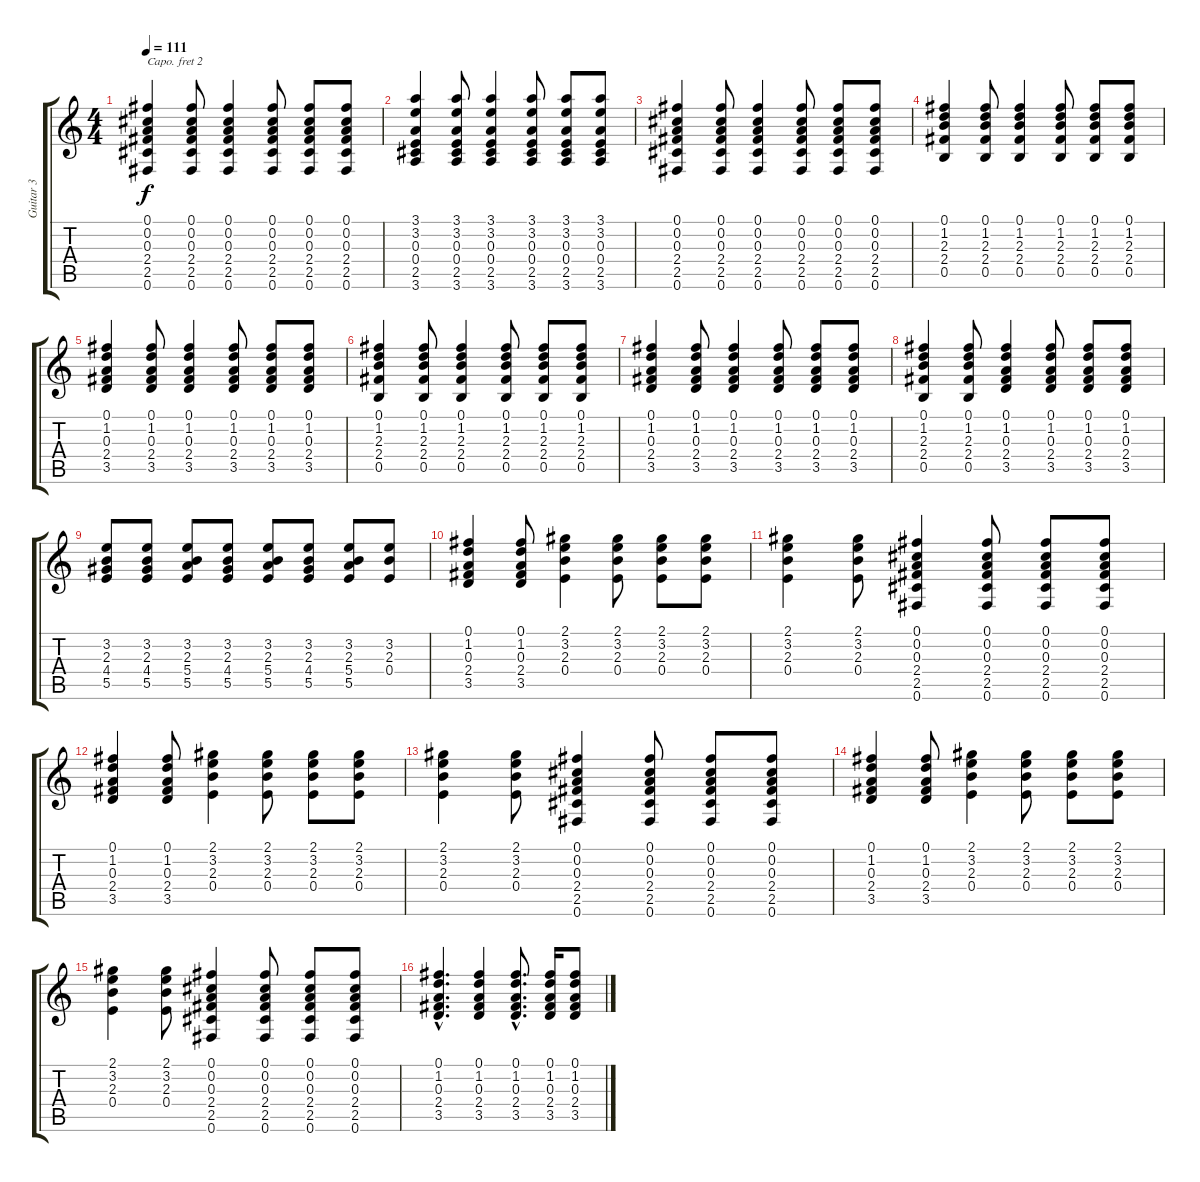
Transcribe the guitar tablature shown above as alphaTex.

\track ("Guitar 3" "Guitar 3") {instrument acousticguitarsteel}
\staff {score tabs}
\capo 2
\tuning (E4 B3 G3 D3 A2 E2) {hide}
\ts (4 4)
\tempo 111
\clef g2
\ks c
(0.1 0.2 0.3 2.4 2.5 0.6).4{dy f} (0.1 0.2 0.3 2.4 2.5 0.6).8 (0.1 0.2 0.3 2.4 2.5 0.6).4 (0.1 0.2 0.3 2.4 2.5 0.6).8 (0.1 0.2 0.3 2.4 2.5 0.6).8 (0.1 0.2 0.3 2.4 2.5 0.6).8 |
(3.1 3.2 0.3 0.4 2.5 3.6).4 (3.1 3.2 0.3 0.4 2.5 3.6).8 (3.1 3.2 0.3 0.4 2.5 3.6).4 (3.1 3.2 0.3 0.4 2.5 3.6).8 (3.1 3.2 0.3 0.4 2.5 3.6).8 (3.1 3.2 0.3 0.4 2.5 3.6).8 |
(0.1 0.2 0.3 2.4 2.5 0.6).4 (0.1 0.2 0.3 2.4 2.5 0.6).8 (0.1 0.2 0.3 2.4 2.5 0.6).4 (0.1 0.2 0.3 2.4 2.5 0.6).8 (0.1 0.2 0.3 2.4 2.5 0.6).8 (0.1 0.2 0.3 2.4 2.5 0.6).8 |
(0.1 1.2 2.3 2.4 0.5).4 (0.1 1.2 2.3 2.4 0.5).8 (0.1 1.2 2.3 2.4 0.5).4 (0.1 1.2 2.3 2.4 0.5).8 (0.1 1.2 2.3 2.4 0.5).8 (0.1 1.2 2.3 2.4 0.5).8 |
(0.1 1.2 0.3 2.4 3.5).4 (0.1 1.2 0.3 2.4 3.5).8 (0.1 1.2 0.3 2.4 3.5).4 (0.1 1.2 0.3 2.4 3.5).8 (0.1 1.2 0.3 2.4 3.5).8 (0.1 1.2 0.3 2.4 3.5).8 |
(0.1 1.2 2.3 2.4 0.5).4 (0.1 1.2 2.3 2.4 0.5).8 (0.1 1.2 2.3 2.4 0.5).4 (0.1 1.2 2.3 2.4 0.5).8 (0.1 1.2 2.3 2.4 0.5).8 (0.1 1.2 2.3 2.4 0.5).8 |
(0.1 1.2 0.3 2.4 3.5).4 (0.1 1.2 0.3 2.4 3.5).8 (0.1 1.2 0.3 2.4 3.5).4 (0.1 1.2 0.3 2.4 3.5).8 (0.1 1.2 0.3 2.4 3.5).8 (0.1 1.2 0.3 2.4 3.5).8 |
(0.1 1.2 2.3 2.4 0.5).4 (0.1 1.2 2.3 2.4 0.5).8 (0.1 1.2 0.3 2.4 3.5).4 (0.1 1.2 0.3 2.4 3.5).8 (0.1 1.2 0.3 2.4 3.5).8 (0.1 1.2 0.3 2.4 3.5).8 |
(3.2 2.3 4.4 5.5).8 (3.2 2.3 4.4 5.5).8 (3.2 2.3 5.4 5.5).8 (3.2 2.3 4.4 5.5).8 (3.2 2.3 5.4 5.5).8 (3.2 2.3 4.4 5.5).8 (3.2 2.3 5.4 5.5).8 (3.2 2.3 0.4).8 |
(0.1 1.2 0.3 2.4 3.5).4 (0.1 1.2 0.3 2.4 3.5).8 (2.1 3.2 2.3 0.4).4 (2.1 3.2 2.3 0.4).8 (2.1 3.2 2.3 0.4).8 (2.1 3.2 2.3 0.4).8 |
(2.1 3.2 2.3 0.4).4 (2.1 3.2 2.3 0.4).8 (0.1 0.2 0.3 2.4 2.5 0.6).4 (0.1 0.2 0.3 2.4 2.5 0.6).8 (0.1 0.2 0.3 2.4 2.5 0.6).8 (0.1 0.2 0.3 2.4 2.5 0.6).8 |
(0.1 1.2 0.3 2.4 3.5).4 (0.1 1.2 0.3 2.4 3.5).8 (2.1 3.2 2.3 0.4).4 (2.1 3.2 2.3 0.4).8 (2.1 3.2 2.3 0.4).8 (2.1 3.2 2.3 0.4).8 |
(2.1 3.2 2.3 0.4).4 (2.1 3.2 2.3 0.4).8 (0.1 0.2 0.3 2.4 2.5 0.6).4 (0.1 0.2 0.3 2.4 2.5 0.6).8 (0.1 0.2 0.3 2.4 2.5 0.6).8 (0.1 0.2 0.3 2.4 2.5 0.6).8 |
(0.1 1.2 0.3 2.4 3.5).4 (0.1 1.2 0.3 2.4 3.5).8 (2.1 3.2 2.3 0.4).4 (2.1 3.2 2.3 0.4).8 (2.1 3.2 2.3 0.4).8 (2.1 3.2 2.3 0.4).8 |
(2.1 3.2 2.3 0.4).4 (2.1 3.2 2.3 0.4).8 (0.1 0.2 0.3 2.4 2.5 0.6).4 (0.1 0.2 0.3 2.4 2.5 0.6).8 (0.1 0.2 0.3 2.4 2.5 0.6).8 (0.1 0.2 0.3 2.4 2.5 0.6).8 |
(0.1{hac} 1.2{hac} 0.3{hac} 2.4{hac} 3.5{hac}).4{d} (0.1 1.2 0.3 2.4 3.5).4 (0.1{hac} 1.2{hac} 0.3{hac} 2.4{hac} 3.5{hac}).8{d} (0.1 1.2 0.3 2.4 3.5).16 (0.1 1.2 0.3 2.4 3.5).8
